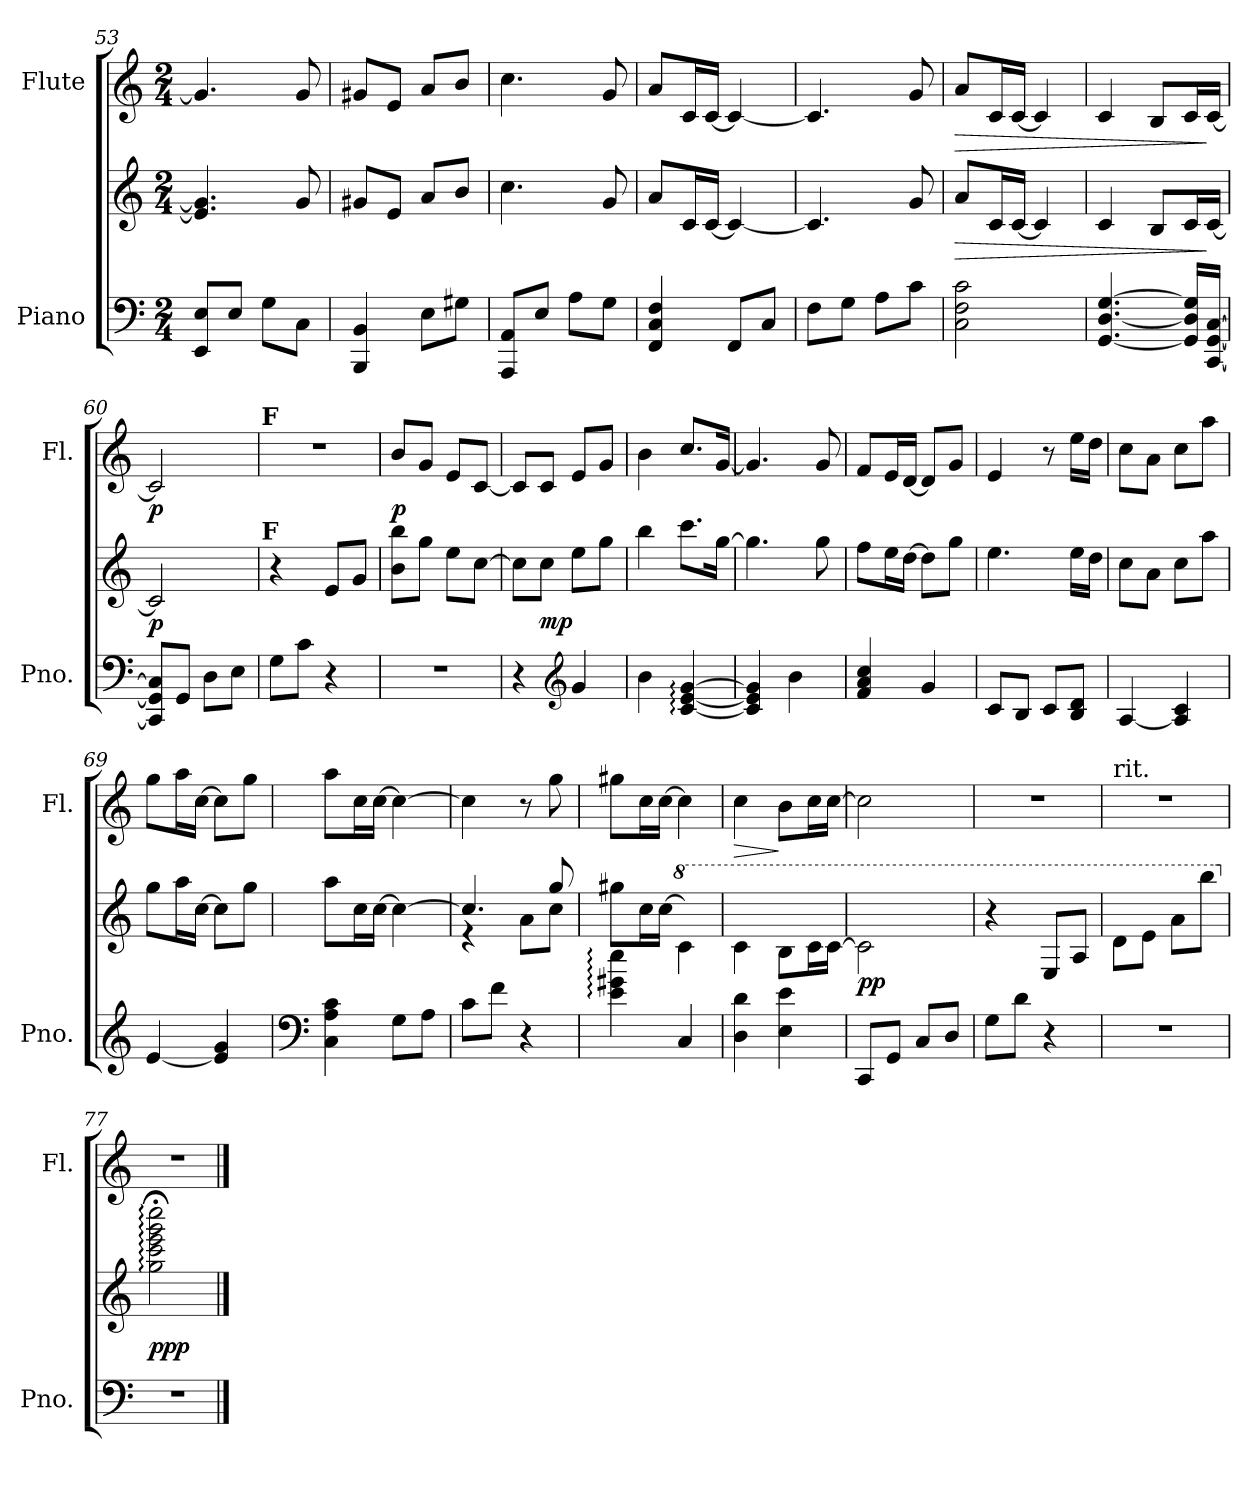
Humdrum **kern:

**kern	**kern	**dynam	**kern	**dynam
*part2	*part2	*part2	*part1	*part1
*staff3	*staff2	*staff2/3	*staff1	*staff1
*I"Piano	*	*	*I"Flute	*
*I'Pno.	*	*	*I'Fl.	*
*clefF4	*clefG2	*	*clefG2	*
*k[]	*k[]	*	*k[]	*
*C:	*C:	*	*C:	*
*M2/4	*M2/4	*	*M2/4	*
=53	=53	=53	=53	=53
8EEi/ 8EiL	4.ei/] 4.gi]	.	4.gi/]	.
8Ei/J	.	.	.	.
8Gi\L	.	.	.	.
8Ci\J	8gi/	.	8gi/	.
=54	=54	=54	=54	=54
4BBBi/ 4BBi	8g#Xi/L	.	8g#Xi/L	.
.	8ei/J	.	8ei/J	.
8Ei\L	8ai/L	.	8ai/L	.
8G#Xi\J	8bi/J	.	8bi/J	.
=55	=55	=55	=55	=55
8AAAi/ 8AAiL	4.cci\	.	4.cci\	.
8Ei/J	.	.	.	.
8Ai\L	.	.	.	.
8Gi\J	8gi/	.	8gi/	.
=56	=56	=56	=56	=56
4FFi/ 4Ci 4Fi	8ai/L	.	8ai/L	.
.	16ci/L	.	16ci/L	.
.	[16ci/JJ	.	[16ci/JJ	.
8FFi/L	4ci/_	.	4ci/_	.
8Ci/J	.	.	.	.
=57	=57	=57	=57	=57
8Fi\L	4.ci/]	.	4.ci/]	.
8Gi\J	.	.	.	.
8Ai\L	.	.	.	.
8ci\J	8gi/	.	8gi/	.
!!LO:LB:g=z
=58	=58	=58	=58	=58
!	!	!LO:HP:b	!	!LO:HP:b
2Ci\ 2Fi 2ci	8ai/L	>	8ai/L	>
.	16ci/L	.	16ci/L	.
.	[16ci/JJ	.	[16ci/JJ	.
.	4ci/]	.	4ci/]	.
=59	=59	=59	=59	=59
[4.GGi/ [4.Di [4.Gi	4ci/	.	4ci/	.
.	8Bi/L	.	8Bi/L	.
16GGi/] 16Di] 16Gi]LL	16ci/L	.	16ci/L	.
[16CCi/ [16GGi [16CiJJ	[16ci/JJ	]	[16ci/JJ	]
=60	=60	=60	=60	=60
8CCi/] 8GGi] 8Ci]L	2ci/]	p	2ci/]	p
8GGi/J	.	.	.	.
8Di\L	.	.	.	.
8Ei\J	.	.	.	.
=61	=61	=61	=61	=61
!	!	!	!LO:TX:a:B:cj:t=F	!
!	!LO:TX:a:B:cj:t=F	!	!	!
!	!	!	!LO:N:vis=1	!
8Gi\L	4r	.	2r	.
8ci\J	.	.	.	.
4r	8ei/L	.	.	.
.	8gi/J	.	.	.
=62	=62	=62	=62	=62
!LO:N:vis=1	!	!	!	!
2r	8bi\ 8bbiL	.	8bi/L	p
.	8ggi\J	.	8gi/J	.
.	8eei\L	.	8ei/L	.
.	[8cci\J	.	[8ci/J	.
=63	=63	=63	=63	=63
*^	*	*	*	*
4r	8ryy	8cci\L]	.	8ci/L]	.
.	4.ryy	8cci\J	mp	8ci/J	.
*clefG2	*	*	*	*	*
4gi/	.	8eei\L	.	8ei/L	.
.	.	8ggi\J	.	8gi/J	.
*v	*v	*	*	*	*
=64	=64	=64	=64	=64
4bi\	4bbi\	.	4bi\	.
[4ci/: [4ei: [4gi:	8.ccci\L	.	8.cci/L	.
.	[16ggi\Jk	.	[16gi/Jk	.
=65	=65	=65	=65	=65
4ci/] 4ei] 4gi]	4.ggi\]	.	4.gi/]	.
4bi\	.	.	.	.
.	8ggi\	.	8gi/	.
!!LO:LB:g=z
=66	=66	=66	=66	=66
4fi/ 4ai 4cci	8ffi\L	.	8fi/L	.
.	16eei\L	.	16ei/L	.
.	[16ddi\JJ	.	[16di/JJ	.
4gi/	8ddi\L]	.	8di/L]	.
.	8ggi\J	.	8gi/J	.
=67	=67	=67	=67	=67
8ci/L	4.eei\	.	4ei/	.
8Bi/J	.	.	.	.
8ci/L	.	.	8r	.
8Bi/ 8diJ	16eei\LL	.	16eei\LL	.
.	16ddi\JJ	.	16ddi\JJ	.
=68	=68	=68	=68	=68
[4Ai/	8cci\L	.	8cci\L	.
.	8ai\J	.	8ai\J	.
4Ai/] 4ci	8cci\L	.	8cci\L	.
.	8aai\J	.	8aai\J	.
=69	=69	=69	=69	=69
[4ei/	8ggi\L	.	8ggi\L	.
.	16aai\L	.	16aai\L	.
.	[16cci\JJ	.	[16cci\JJ	.
4ei/] 4gi	8cci\L]	.	8cci\L]	.
.	8ggi\J	.	8ggi\J	.
=70	=70	=70	=70	=70
*clefF4	*	*	*	*
4Ci\ 4Ai 4ci	8aai\L	.	8aai\L	.
.	16cci\L	.	16cci\L	.
.	[16cci\JJ	.	[16cci\JJ	.
8Gi\L	4cci\_	.	4cci\_	.
8Ai\J	.	.	.	.
=71	=71	=71	=71	=71
*	*^	*	*	*
8ci\L	4.cci/]	4r	.	4cci\]	.
8fi\J	.	.	.	.	.
4r	.	8ai\L	.	8r	.
.	8ggi/	8cci\J	.	8ggi\	.
*	*v	*v	*	*	*
!!LO:LB:g=z
=72	=72	=72	=72	=72
4ei\: 4g#Xi: 4eei:	8gg#Xi\L	.	8gg#Xi\L	.
.	16cci\L	.	16cci\L	.
.	[16cci\JJ	.	[16cci\JJ	.
*X8va	*	*	*	*
*	*8va	*	*	*
4Ci/	4cci\]	.	4cci\]	.
=73	=73	=73	=73	=73
!	!	!	!	!LO:HP:b
4Di\ 4di	4cci\	.	4cci\	>
4Ei\ 4ei	8bi\L	.	8bi\L	]
.	16cci\L	.	16cci\L	.
.	[16cci\JJ	.	[16cci\JJ	.
=74	=74	=74	=74	=74
8CCi/L	2cci\]	pp	2cci\]	.
8GGi/J	.	.	.	.
8Ci/L	.	.	.	.
8Di/J	.	.	.	.
=75	=75	=75	=75	=75
!	!	!	!LO:N:vis=1	!
8Gi\L	4r	.	2r	.
8di\J	.	.	.	.
4r	8ei/L	.	.	.
.	8ai/J	.	.	.
=76	=76	=76	=76	=76
!	!	!	!LO:TX:t=rit.	!
!LO:N:vis=1	!	!	!LO:N:vis=1	!
2r	8ddi\L	.	2r	.
.	8eei\J	.	.	.
.	8aai\L	.	.	.
*	*8va	*	*	*
.	8bbbi\J	.	.	.
=77	=77	=77	=77	=77
!LO:N:vis=1	!	!	!	!
*	*X8va	*	*	*
!	!	!	!LO:N:vis=1	!
2r	2ggi\;: 2ccci;: 2eeei;: 2gggi;: 2cccci;:	ppp	2r	.
==	==	==	==	==
*-	*-	*-	*-	*-
